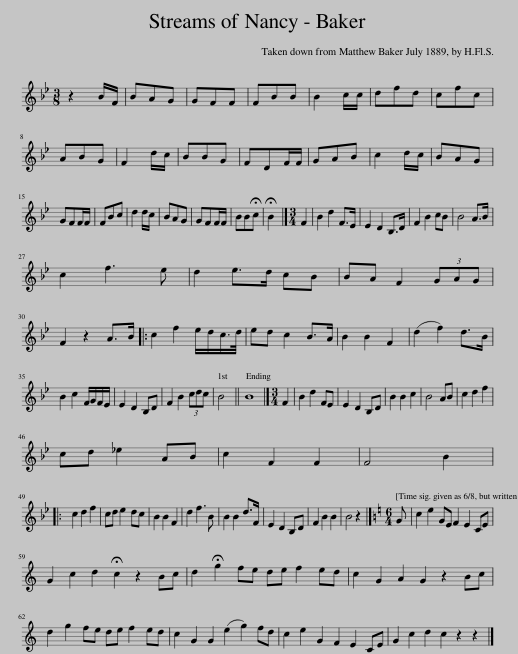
X:1
L:1/8
M:3/8
I:linebreak $
K:Bb
V:1 treble
V:1
 z2 B/F/ | BAG | GFF | FBB | B2 c/c/ | %5
 dfd | cfc |$ ABG | F2 d/c/ | BBG | %10
 FDF/F/ | GAB | c2 d/c/ | BAG |$ GFF/F/ | %15
 FBc | d2 d/c/ | BAG | GFF/F/ | BB!fermata!c | %20
 !fermata!B2 |][M:3/4] F2 | B2 d2 F>E | E2 D2 B,>D | F2 B2 cB | %25
 B4 A>B |$ c2 f3 e | d2 e>d cB | BA F2 (3GAG |$ F2 z2 A>B |: %30
 c2 f2 e/d/c/>d/ | ed c2 B>A | B2 B2 F2 | (d2 f2) d>B |$ B2 c2 F/G/F/E/ | %35
 E2 D2 B,D | F2 B2 (3cdc | B4 || B8 |][M:3/4] F2 | %40
 B2 d2 FE | E2 D2 B,D | B2 B2 c2 | B4 AB | c2 d2 f2 |$ %45
 cd _e2 AB | c2 F2 F2 | F4 B2 |:$ c2 d2 f2 | cd e2 dc | %50
 B2 B2 F2 | d2 f3 B | B2 B2 d>F | E2 D2 B,D | F2 B2 B2 | %55
 B4 z2 |][K:C][M:6/4] G | c2 e2 GE F2 E2 CE |$ G2 c2 d2 !fermata!c2 z2 Bc | d2 !fermata!g2 fe de f2 ed | %60
 c2 G2 A2 G2 z2 Bc |$ d2 g2 fe de f2 ed | c2 G2 G2 (e2 g2) fd | c2 e2 G2 F2 E2 CE | G2 c2 d2 c2 z2 z2 |] %65
